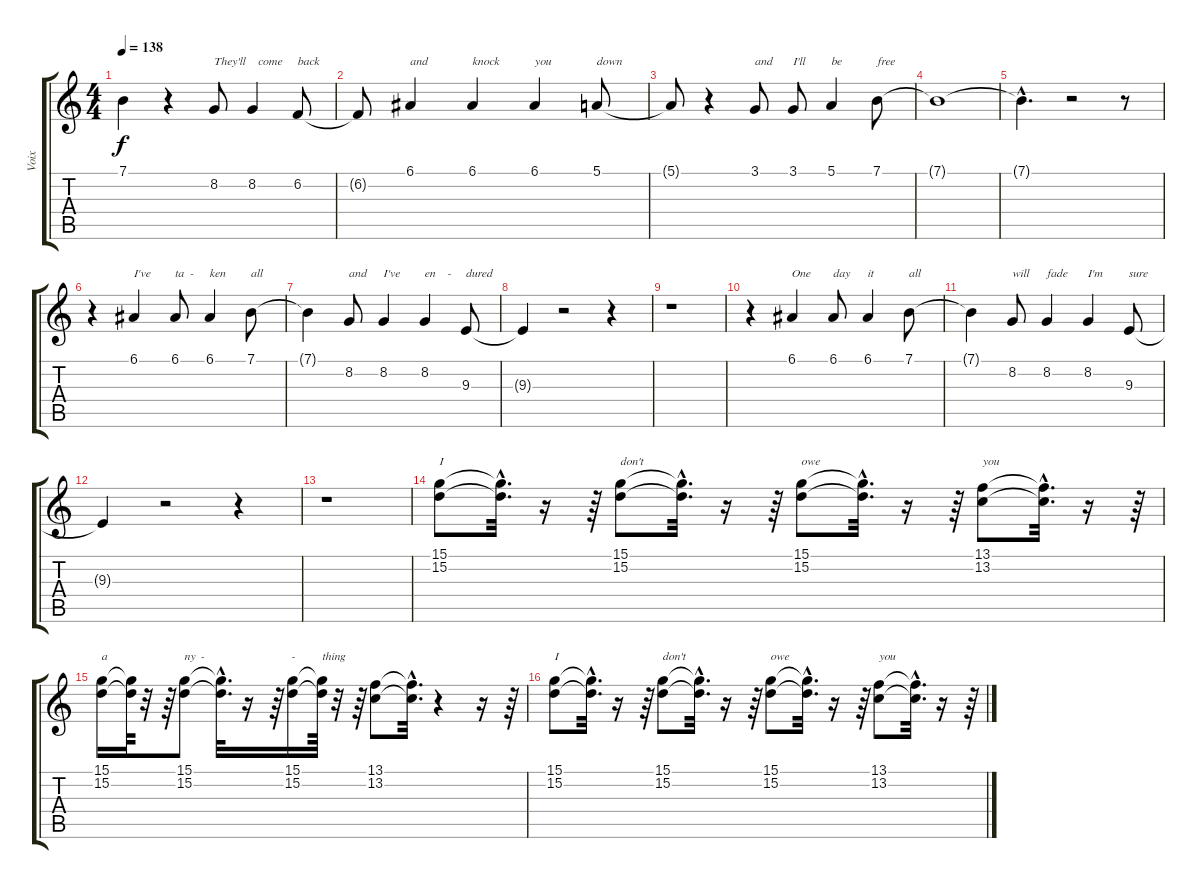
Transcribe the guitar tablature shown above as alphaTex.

\track ("Voix" "Voix") {instrument voiceoohs}
\staff {score tabs}
\tuning (E4 B3 G3 D3 A2 E2) {hide}
\ts (4 4)
\tempo 138
\clef g2
\ks c
7.1{t}.4{dy f} r.4 8.2.8{txt "They'll"} 8.2.4{txt "  come"} 6.2.8{txt "back"} |
6.2{t}.8 6.1.4{txt "and"} 6.1.4{txt "knock"} 6.1.4{txt "you"} 5.1.8{txt "down"} |
5.1{t}.8 r.4 3.1.8{txt "and"} 3.1.8{txt "I'll"} 5.1.4{txt "be"} 7.1.8{txt "free"} |
7.1{t}.1 |
7.1{hac t}.4{d} r.2 r.8 |
r.4 6.1.4{txt "I've"} 6.1.8{txt "ta  -"} 6.1.4{txt "ken"} 7.1.8{txt "all"} |
7.1{t}.4 8.2.8{txt "and"} 8.2.4{txt "I've"} 8.2.4{txt "en    -"} 9.3.8{txt "dured"} |
9.3{t}.4 r.2 r.4 |
r.1 |
r.4 6.1.4{txt "One"} 6.1.8{txt "day"} 6.1.4{txt "it"} 7.1.8{txt "all"} |
7.1{t}.4 8.2.8{txt "will"} 8.2.4{txt "fade"} 8.2.4{txt "I'm"} 9.3.8{txt "sure"} |
9.3{t}.4 r.2 r.4 |
r.1 |
(15.1 15.2).8{txt "I"} (15.1{hac t} 15.2{hac t}).32{d} r.16 r.64 (15.1 15.2).8{txt "don't"} (15.1{hac t} 15.2{hac t}).32{d} r.16 r.64 (15.1 15.2).8{txt "owe"} (15.1{hac t} 15.2{hac t}).32{d} r.16 r.64 (13.1 13.2).8{txt "you"} (13.1{hac t} 13.2{hac t}).32{d} r.16 r.64 |
(15.1 15.2).16{txt "a                               -"} (15.1{t} 15.2{t}).64 r.32 r.64 (15.1 15.2).8{txt "ny                                -"} (15.1{hac t} 15.2{hac t}).32{d} r.16 r.64 (15.1 15.2).16{txt "          thing"} (15.1{t} 15.2{t}).64 r.32 r.64 (13.1 13.2).8 (13.1{hac t} 13.2{hac t}).32{d} r.4 r.16 r.64 |
(15.1 15.2).8{txt "I"} (15.1{hac t} 15.2{hac t}).32{d} r.16 r.64 (15.1 15.2).8{txt "don't"} (15.1{hac t} 15.2{hac t}).32{d} r.16 r.64 (15.1 15.2).8{txt "owe"} (15.1{hac t} 15.2{hac t}).32{d} r.16 r.64 (13.1 13.2).8{txt "you"} (13.1{hac t} 13.2{hac t}).32{d} r.16 r.64
